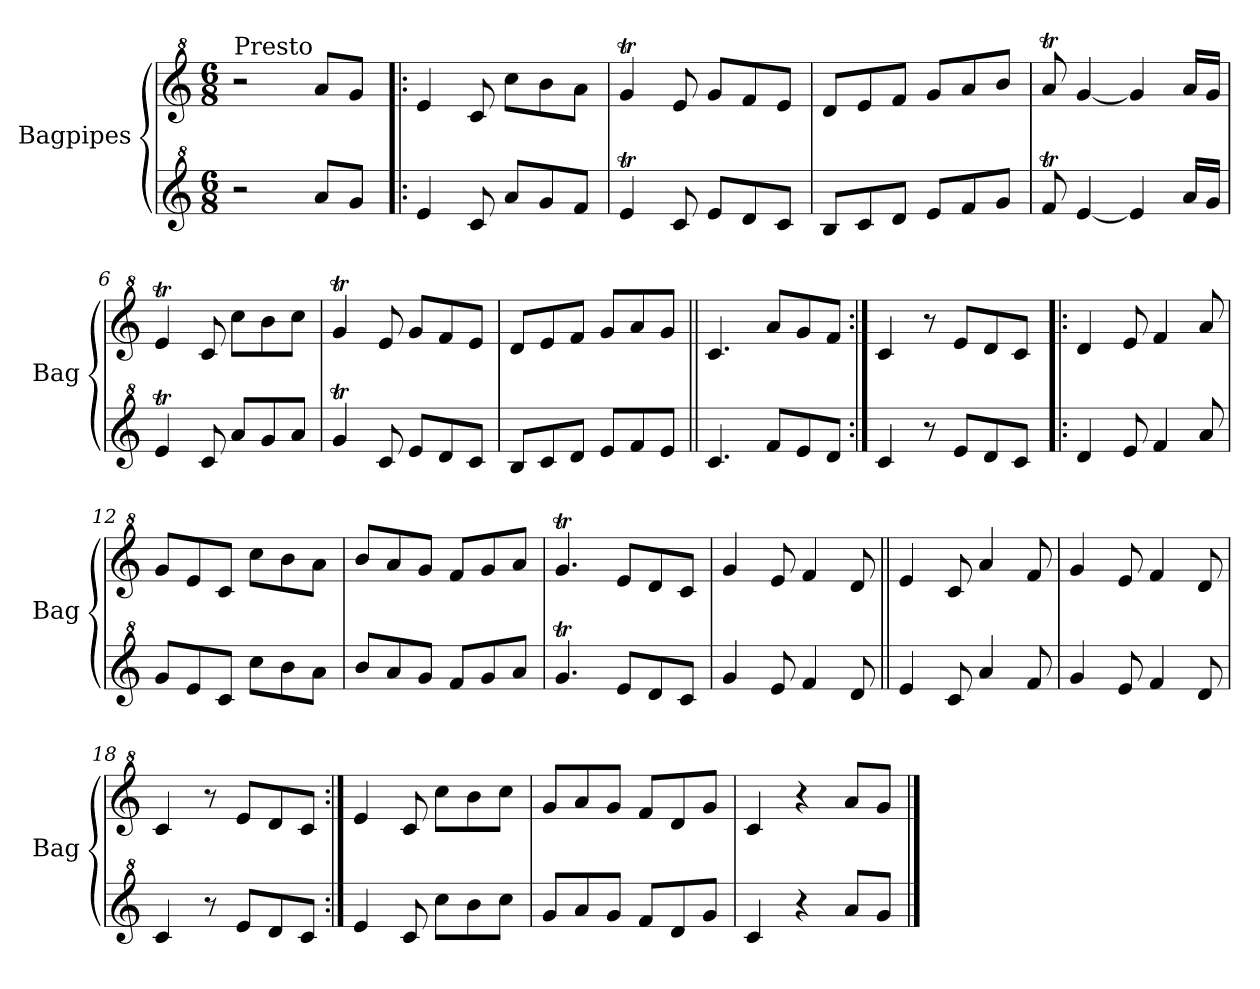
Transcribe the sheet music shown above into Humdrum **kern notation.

**kern	**kern
*part2	*part1
*staff2	*staff1
*I"Bagpipes	*I"Bagpipes
*I'Bag	*I'Bag
*clefG^2	*clefG^2
*k[]	*k[]
*C:	*C:
*M6/8	*M6/8
=1	=1
!	!LO:TX:a:t=Presto
2r	2r
8aa/L	8aa/L
8gg/J	8gg/J
=2!|:	=2!|:
4ee/	4ee/
8cc/	8cc/
8aa/L	8ccc\L
8gg/	8bb\
8ff/J	8aa\J
=3	=3
4eet/	4ggT/
8cc/	8ee/
8ee/L	8gg/L
8dd/	8ff/
8cc/J	8ee/J
=4	=4
8b/L	8dd/L
8cc/	8ee/
8dd/J	8ff/J
8ee/L	8gg/L
8ff/	8aa/
8gg/J	8bb/J
=5	=5
8ffT/	8aaT/
[4ee/	[4gg/
4ee/]	4gg/]
16aa/LL	16aa/LL
16gg/JJ	16gg/JJ
=6	=6
4eet/	4eet/
8cc/	8cc/
8aa/L	8ccc\L
8gg/	8bb\
8aa/J	8ccc\J
=7	=7
4ggT/	4ggT/
8cc/	8ee/
8ee/L	8gg/L
8dd/	8ff/
8cc/J	8ee/J
=8	=8
8b/L	8dd/L
8cc/	8ee/
8dd/J	8ff/J
8ee/L	8gg/L
8ff/	8aa/
8ee/J	8gg/J
!!LO:LB:g=z
=9||	=9||
4.cc/	4.cc/
8ff/L	8aa/L
8ee/	8gg/
8dd/J	8ff/J
=10:|!	=10:|!
4cc/	4cc/
8r	8r
8ee/L	8ee/L
8dd/	8dd/
8cc/J	8cc/J
=11!|:	=11!|:
4dd/	4dd/
8ee/	8ee/
4ff/	4ff/
8aa/	8aa/
=12	=12
8gg/L	8gg/L
8ee/	8ee/
8cc/J	8cc/J
8ccc\L	8ccc\L
8bb\	8bb\
8aa\J	8aa\J
=13	=13
8bb/L	8bb/L
8aa/	8aa/
8gg/J	8gg/J
8ff/L	8ff/L
8gg/	8gg/
8aa/J	8aa/J
=14	=14
4.ggT/	4.ggT/
8ee/L	8ee/L
8dd/	8dd/
8cc/J	8cc/J
=15	=15
4gg/	4gg/
8ee/	8ee/
4ff/	4ff/
8dd/	8dd/
=16||	=16||
4ee/	4ee/
8cc/	8cc/
4aa/	4aa/
8ff/	8ff/
!!LO:LB:g=z
=17	=17
4gg/	4gg/
8ee/	8ee/
4ff/	4ff/
8dd/	8dd/
=18	=18
4cc/	4cc/
8r	8r
8ee/L	8ee/L
8dd/	8dd/
8cc/J	8cc/J
=19:|!	=19:|!
4ee/	4ee/
8cc/	8cc/
8ccc\L	8ccc\L
8bb\	8bb\
8ccc\J	8ccc\J
=20	=20
8gg/L	8gg/L
8aa/	8aa/
8gg/J	8gg/J
8ff/L	8ff/L
8dd/	8dd/
8gg/J	8gg/J
=21	=21
4cc/	4cc/
4r	4r
8aa/L	8aa/L
8gg/J	8gg/J
==	==
*-	*-
